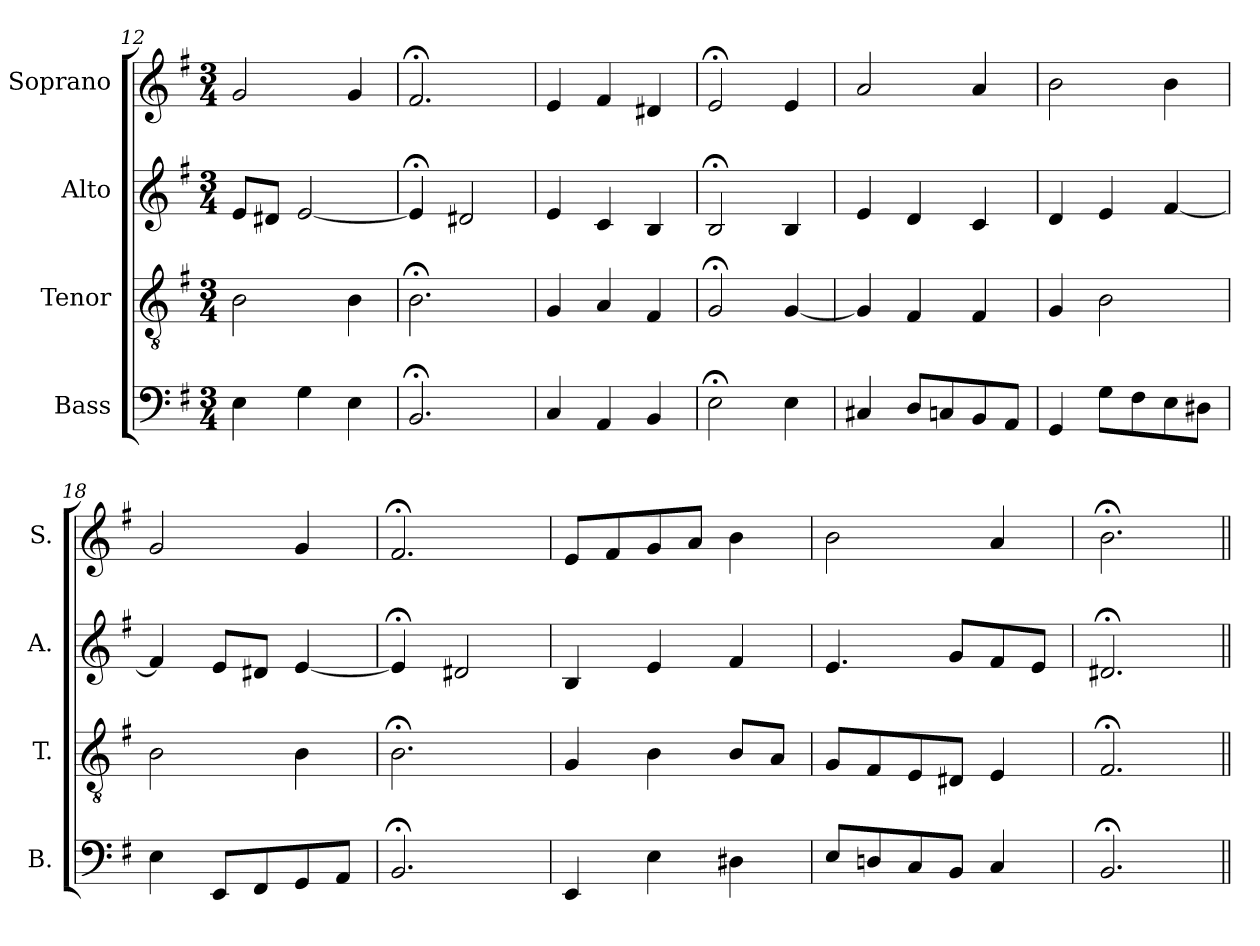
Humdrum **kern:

**kern	**kern	**kern	**kern
*part4	*part3	*part2	*part1
*staff4	*staff3	*staff2	*staff1
*I"Bass	*I"Tenor	*I"Alto	*I"Soprano
*I'B.	*I'T.	*I'A.	*I'S.
*clefF4	*clefGv2	*clefG2	*clefG2
*	*ITrd7c12	*	*
*k[f#]	*k[f#]	*k[f#]	*k[f#]
*G:	*G:	*G:	*G:
*M3/4	*M3/4	*M3/4	*M3/4
=12	=12	=12	=12
4E\	2BB\	8e/L	2g/
.	.	8d#X/J	.
4G\	.	[2e/	.
4E\	4BB\	.	4g/
=13	=13	=13	=13
2.BB;</	2.BB;<\	4e;</]	2.f#;</
.	.	2d#X/	.
!!LO:PB:g=z
=14	=14	=14	=14
4C/	4GG/	4e/	4e/
4AA/	4AA/	4c/	4f#/
4BB/	4FF#/	4B/	4d#X/
=15	=15	=15	=15
2E;<\	2GG;</	2B;</	2e;</
4E\	[4GG/	4B/	4e/
=16	=16	=16	=16
4C#X/	4GG/]	4e/	2a/
8D/L	4FF#/	4d/	.
8Cn/	.	.	.
8BB/	4FF#/	4c/	4a/
8AA/J	.	.	.
=17	=17	=17	=17
4GG/	4GG/	4d/	2b\
8G\L	2BB\	4e/	.
8F#\	.	.	.
8E\	.	[4f#/	4b\
8D#X\J	.	.	.
=18	=18	=18	=18
4E\	2BB\	4f#/]	2g/
8EE/L	.	8e/L	.
8FF#/	.	8d#X/J	.
8GG/	4BB\	[4e/	4g/
8AA/J	.	.	.
!!LO:LB:g=z
=19	=19	=19	=19
2.BB;</	2.BB;<\	4e;</]	2.f#;</
.	.	2d#X/	.
=20	=20	=20	=20
4EE/	4GG/	4B/	8e/L
.	.	.	8f#/
4E\	4BB\	4e/	8g/
.	.	.	8a/J
4D#X\	8BB/L	4f#/	4b\
.	8AA/J	.	.
=21	=21	=21	=21
8E/L	8GG/L	4.e/	2b\
8Dn/	8FF#/	.	.
8C/	8EE/	.	.
8BB/J	8DD#X/J	8g/L	.
4C/	4EE/	8f#/	4a/
.	.	8e/J	.
=22	=22	=22	=22
2.BB;</	2.FF#;</	2.d#X;</	2.b;<\
=||	=||	=||	=||
*-	*-	*-	*-
